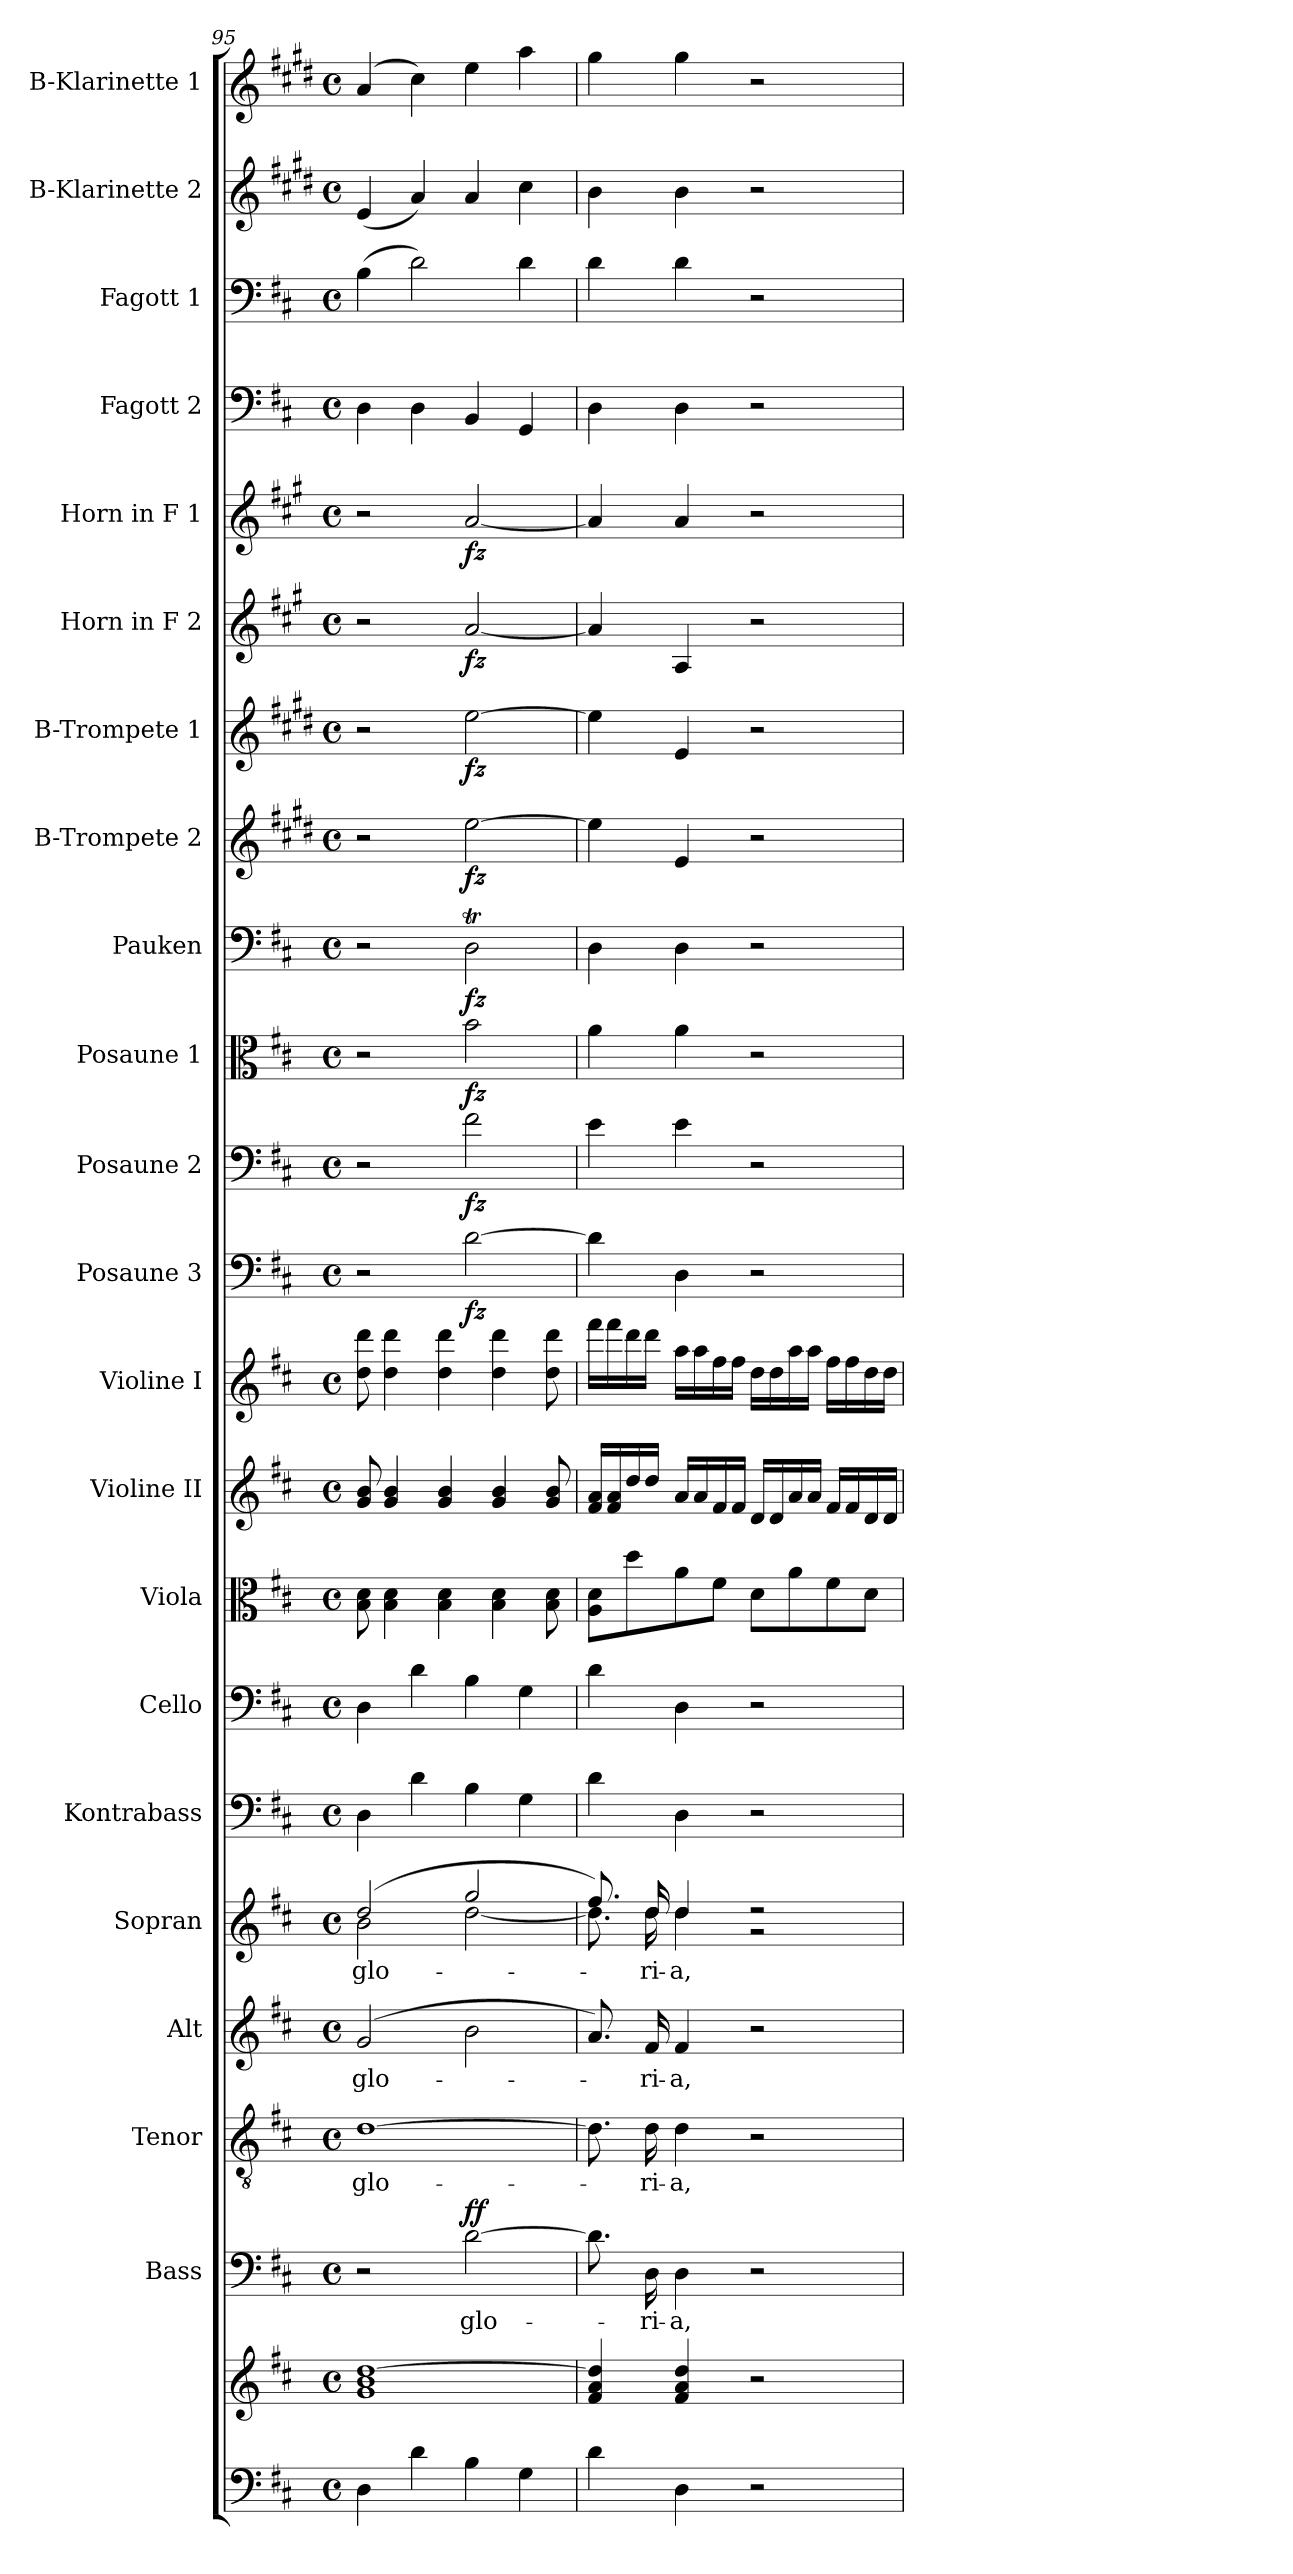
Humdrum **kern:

**kern	**kern	**kern	**text	**dynam	**kern	**text	**kern	**text	**kern	**text	**kern	**kern	**kern	**kern	**kern	**kern	**dynam	**kern	**dynam	**kern	**dynam	**kern	**dynam	**kern	**dynam	**kern	**dynam	**kern	**dynam	**kern	**dynam	**kern	**kern	**kern	**kern
*part22	*part22	*part21	*part21	*part21	*part20	*part20	*part19	*part19	*part18	*part18	*part17	*part16	*part15	*part14	*part13	*part12	*part12	*part11	*part11	*part10	*part10	*part9	*part9	*part8	*part8	*part7	*part7	*part6	*part6	*part5	*part5	*part4	*part3	*part2	*part1
*staff23	*staff22	*staff21	*staff21	*staff21	*staff20	*staff20	*staff19	*staff19	*staff18	*staff18	*staff17	*staff16	*staff15	*staff14	*staff13	*staff12	*staff12	*staff11	*staff11	*staff10	*staff10	*staff9	*staff9	*staff8	*staff8	*staff7	*staff7	*staff6	*staff6	*staff5	*staff5	*staff4	*staff3	*staff2	*staff1
*	*	*I"Bass	*	*	*I"Tenor	*	*I"Alt	*	*I"Sopran	*	*I"Kontrabass	*I"Cello	*I"Viola	*I"Violine II	*I"Violine I	*I"Posaune 3	*	*I"Posaune 2	*	*I"Posaune 1	*	*I"Pauken	*	*I"B-Trompete 2	*	*I"B-Trompete 1	*	*I"Horn in F 2	*	*I"Horn in F 1	*	*I"Fagott 2	*I"Fagott 1	*I"B-Klarinette 2	*I"B-Klarinette 1
*	*	*I'B.	*	*	*I'T.	*	*I'A.	*	*I'S.	*	*I'Kb.	*	*I'Vla.	*I'Vl. II	*I'Vl. I	*I'Pos. 3	*	*I'Pos. 2	*	*I'Pos. 1	*	*I'Pk.	*	*I'B Trp. 2	*	*I'B Trp. 1	*	*	*	*	*	*I'Fg. 2	*I'Fg. 1	*I'B Kl. 2	*I'B Kl. 1
*clefF4	*clefG2	*clefF4	*	*	*clefGv2	*	*clefG2	*	*clefG2	*	*clefF4	*clefF4	*clefC3	*clefG2	*clefG2	*clefF4	*	*clefF4	*	*clefC3	*	*clefF4	*	*clefG2	*	*clefG2	*	*clefG2	*	*clefG2	*	*clefF4	*clefF4	*clefG2	*clefG2
*	*	*	*	*	*	*	*	*	*	*	*ITrd7c12	*	*	*	*	*	*	*	*	*	*	*	*	*ITrd1c2	*	*ITrd1c2	*	*ITrd4c7	*	*ITrd4c7	*	*	*	*ITrd1c2	*ITrd1c2
*k[f#c#]	*k[f#c#]	*k[f#c#]	*	*	*k[f#c#]	*	*k[f#c#]	*	*k[f#c#]	*	*k[f#c#]	*k[f#c#]	*k[f#c#]	*k[f#c#]	*k[f#c#]	*k[f#c#]	*	*k[f#c#]	*	*k[f#c#]	*	*k[f#c#]	*	*k[f#c#]	*	*k[f#c#]	*	*k[f#c#]	*	*k[f#c#]	*	*k[f#c#]	*k[f#c#]	*k[f#c#]	*k[f#c#]
*D:	*D:	*D:	*	*	*D:	*	*D:	*	*D:	*	*D:	*D:	*D:	*D:	*D:	*D:	*	*D:	*	*D:	*	*D:	*	*D:	*	*D:	*	*D:	*	*D:	*	*D:	*D:	*D:	*D:
*M4/4	*M4/4	*M4/4	*	*	*M4/4	*	*M4/4	*	*M4/4	*	*M4/4	*M4/4	*M4/4	*M4/4	*M4/4	*M4/4	*	*M4/4	*	*M4/4	*	*M4/4	*	*M4/4	*	*M4/4	*	*M4/4	*	*M4/4	*	*M4/4	*M4/4	*M4/4	*M4/4
*met(c)	*met(c)	*met(c)	*	*	*met(c)	*	*met(c)	*	*met(c)	*	*met(c)	*met(c)	*met(c)	*met(c)	*met(c)	*met(c)	*	*met(c)	*	*met(c)	*	*met(c)	*	*met(c)	*	*met(c)	*	*met(c)	*	*met(c)	*	*met(c)	*met(c)	*met(c)	*met(c)
=95	=95	=95	=95	=95	=95	=95	=95	=95	=95	=95	=95	=95	=95	=95	=95	=95	=95	=95	=95	=95	=95	=95	=95	=95	=95	=95	=95	=95	=95	=95	=95	=95	=95	=95	=95
!	!	!	!	!	!	!LO:LY:b	!	!LO:LY:b	!	!LO:LY:b	!	!	!	!	!	!	!	!	!	!	!	!	!	!	!	!	!	!	!	!	!	!	!	!	!
*	*	*	*	*	*	*	*	*	*^	*	*	*	*	*	*	*	*	*	*	*	*	*	*	*	*	*	*	*	*	*	*	*	*	*	*
4D\	1g 1b [1dd	2r	.	.	[1d	glo-	(2g/	glo-	(2dd/	2b\	glo-	4DD\	4D\	8B\ 8d\	8g/ 8b/	8dd\ 8ddd\	2r	.	2r	.	2r	.	2r	.	2r	.	2r	.	2r	.	2r	.	4D\	(>4B\	(<4d/	(4g/
.	.	.	.	.	.	.	.	.	.	.	.	.	.	4B\ 4d\	4g/ 4b/	4dd\ 4ddd\	.	.	.	.	.	.	.	.	.	.	.	.	.	.	.	.	.	.	.	.
4d\	.	.	.	.	.	.	.	.	.	.	.	4D\	4d\	.	.	.	.	.	.	.	.	.	.	.	.	.	.	.	.	.	.	.	4D\	2d\)	4g/)	4b\)
.	.	.	.	.	.	.	.	.	.	.	.	.	.	4B\ 4d\	4g/ 4b/	4dd\ 4ddd\	.	.	.	.	.	.	.	.	.	.	.	.	.	.	.	.	.	.	.	.
!	!	!	!LO:LY:b	!LO:DY:a	!	!	!	!	!	!	!	!	!	!	!	!	!	!LO:DY:b	!	!LO:DY:b	!	!LO:DY:b	!	!LO:DY:b	!	!LO:DY:b	!	!LO:DY:b	!	!LO:DY:b	!	!LO:DY:b	!	!	!	!
4B\	.	[2d\	glo-	ff	.	.	2b\	.	2gg/	[<2dd\	.	4BB\	4B\	.	.	.	[2d\	fz	2f#\	fz	2b\	fz	2DT\	fz	[2dd\	fz	[2dd\	fz	[2d/	fz	[2d/	fz	4BB/	.	4g/	4dd\
.	.	.	.	.	.	.	.	.	.	.	.	.	.	4B\ 4d\	4g/ 4b/	4dd\ 4ddd\	.	.	.	.	.	.	.	.	.	.	.	.	.	.	.	.	.	.	.	.
4G\	.	.	.	.	.	.	.	.	.	.	.	4GG\	4G\	.	.	.	.	.	.	.	.	.	.	.	.	.	.	.	.	.	.	.	4GG/	4d\	4b\	4gg\
.	.	.	.	.	.	.	.	.	.	.	.	.	.	8B\ 8d\	8g/ 8b/	8dd\ 8ddd\	.	.	.	.	.	.	.	.	.	.	.	.	.	.	.	.	.	.	.	.
=96	=96	=96	=96	=96	=96	=96	=96	=96	=96	=96	=96	=96	=96	=96	=96	=96	=96	=96	=96	=96	=96	=96	=96	=96	=96	=96	=96	=96	=96	=96	=96	=96	=96	=96	=96	=96
4d\	4f#/ 4a/ 4dd/]	8.d\]	.	.	8.d\]	.	8.a/)	.	8.ff#/)	8.dd\]	.	4D\	4d\	8A\ 8d\L	16f#/ 16a/LL	16fff#\LL	4d\]	.	4e\	.	4a\	.	4D\	.	4dd\]	.	4dd\]	.	4d/]	.	4d/]	.	4D\	4d\	4a\	4ff#\
.	.	.	.	.	.	.	.	.	.	.	.	.	.	.	16f#/ 16a/	16fff#\	.	.	.	.	.	.	.	.	.	.	.	.	.	.	.	.	.	.	.	.
.	.	.	.	.	.	.	.	.	.	.	.	.	.	8dd\	16dd/	16ddd\	.	.	.	.	.	.	.	.	.	.	.	.	.	.	.	.	.	.	.	.
!	!	!	!LO:LY:b	!	!	!LO:LY:b	!	!LO:LY:b	!	!	!LO:LY:b	!	!	!	!	!	!	!	!	!	!	!	!	!	!	!	!	!	!	!	!	!	!	!	!	!
.	.	16D\	-ri-	.	16d\	-ri-	16f#/	-ri-	16dd/	16dd\	-ri-	.	.	.	16dd/JJ	16ddd\JJ	.	.	.	.	.	.	.	.	.	.	.	.	.	.	.	.	.	.	.	.
!	!	!	!LO:LY:b	!	!	!LO:LY:b	!	!LO:LY:b	!	!	!LO:LY:b	!	!	!	!	!	!	!	!	!	!	!	!	!	!	!	!	!	!	!	!	!	!	!	!	!
4D\	4f#/ 4a/ 4dd/	4D\	-a,	.	4d\	-a,	4f#/	-a,	4dd/	4dd\	-a,	4DD\	4D\	8a\	16a/LL	16aa\LL	4D\	.	4e\	.	4a\	.	4D\	.	4d/	.	4d/	.	4D/	.	4d/	.	4D\	4d\	4a\	4ff#\
.	.	.	.	.	.	.	.	.	.	.	.	.	.	.	16a/	16aa\	.	.	.	.	.	.	.	.	.	.	.	.	.	.	.	.	.	.	.	.
.	.	.	.	.	.	.	.	.	.	.	.	.	.	8f#\J	16f#/	16ff#\	.	.	.	.	.	.	.	.	.	.	.	.	.	.	.	.	.	.	.	.
.	.	.	.	.	.	.	.	.	.	.	.	.	.	.	16f#/JJ	16ff#\JJ	.	.	.	.	.	.	.	.	.	.	.	.	.	.	.	.	.	.	.	.
2r	2r	2r	.	.	2r	.	2r	.	2r	2r	.	2r	2r	8d\L	16d/LL	16dd\LL	2r	.	2r	.	2r	.	2r	.	2r	.	2r	.	2r	.	2r	.	2r	2r	2r	2r
.	.	.	.	.	.	.	.	.	.	.	.	.	.	.	16d/	16dd\	.	.	.	.	.	.	.	.	.	.	.	.	.	.	.	.	.	.	.	.
.	.	.	.	.	.	.	.	.	.	.	.	.	.	8a\	16a/	16aa\	.	.	.	.	.	.	.	.	.	.	.	.	.	.	.	.	.	.	.	.
.	.	.	.	.	.	.	.	.	.	.	.	.	.	.	16a/JJ	16aa\JJ	.	.	.	.	.	.	.	.	.	.	.	.	.	.	.	.	.	.	.	.
.	.	.	.	.	.	.	.	.	.	.	.	.	.	8f#\	16f#/LL	16ff#\LL	.	.	.	.	.	.	.	.	.	.	.	.	.	.	.	.	.	.	.	.
.	.	.	.	.	.	.	.	.	.	.	.	.	.	.	16f#/	16ff#\	.	.	.	.	.	.	.	.	.	.	.	.	.	.	.	.	.	.	.	.
.	.	.	.	.	.	.	.	.	.	.	.	.	.	8d\J	16d/	16dd\	.	.	.	.	.	.	.	.	.	.	.	.	.	.	.	.	.	.	.	.
.	.	.	.	.	.	.	.	.	.	.	.	.	.	.	16d/JJ	16dd\JJ	.	.	.	.	.	.	.	.	.	.	.	.	.	.	.	.	.	.	.	.
*	*	*	*	*	*	*	*	*	*v	*v	*	*	*	*	*	*	*	*	*	*	*	*	*	*	*	*	*	*	*	*	*	*	*	*	*	*
=	=	=	=	=	=	=	=	=	=	=	=	=	=	=	=	=	=	=	=	=	=	=	=	=	=	=	=	=	=	=	=	=	=	=	=
*-	*-	*-	*-	*-	*-	*-	*-	*-	*-	*-	*-	*-	*-	*-	*-	*-	*-	*-	*-	*-	*-	*-	*-	*-	*-	*-	*-	*-	*-	*-	*-	*-	*-	*-	*-
